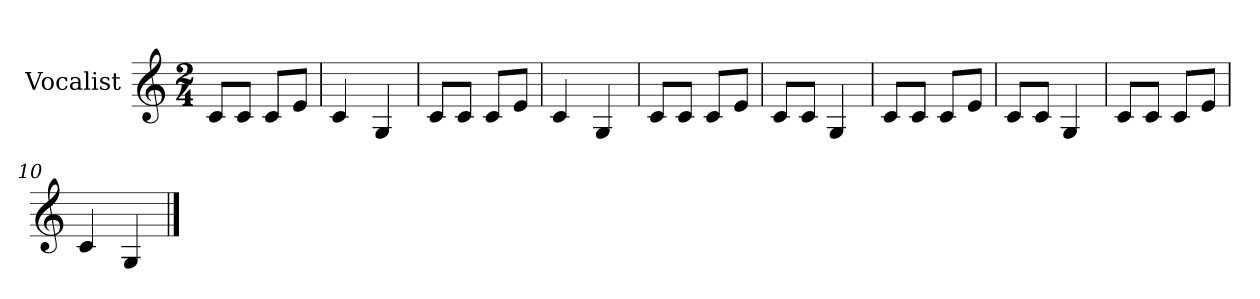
**kern
*part1
*staff1
*I"Vocalist
*k[]
*C:
*M2/4
=1
8cL
8cJ
8cL
8eJ
=2
4c
4G
=3
8cL
8cJ
8cL
8eJ
=4
4c
4G
=5
8cL
8cJ
8cL
8eJ
=6
8cL
8cJ
4G
=7
8cL
8cJ
8cL
8eJ
=8
8cL
8cJ
4G
=9
8cL
8cJ
8cL
8eJ
=10
4c
4G
==
*-
